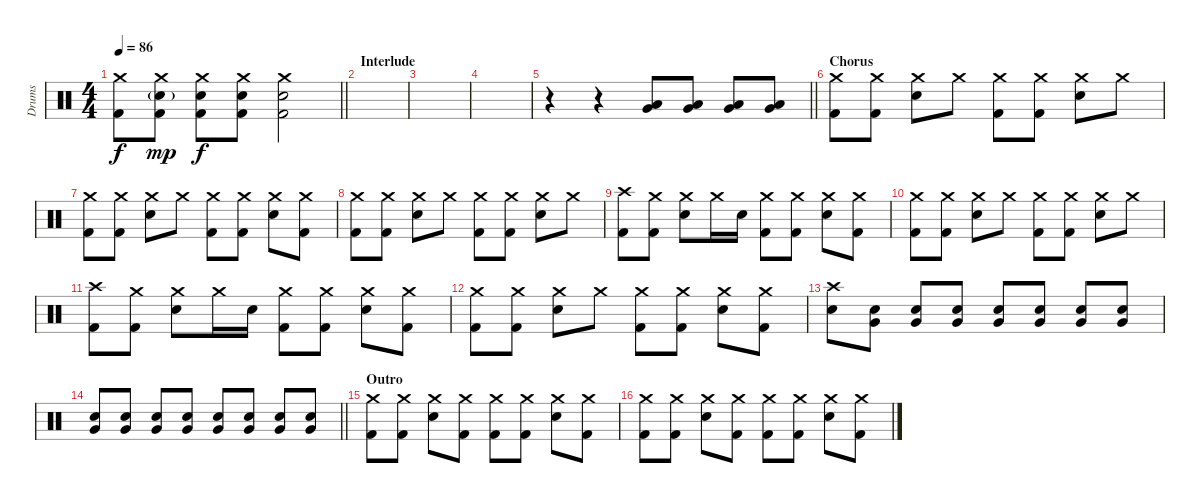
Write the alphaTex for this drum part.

\track ("Drums" "Drums") {instrument percussion}
\staff {score}
\articulation defaults
\ts (4 4)
\tempo 86
\clef neutral
\barLineRight lightlight
\ks c
("Crash medium (hit)" "Kick (hit) 2").8{dy f} ("Crash medium (hit)" "Electric Snare (hit)"{g} "Kick (hit) 2").8{dy mp} ("Crash medium (hit)" "Electric Snare (hit)" "Kick (hit) 2").8{dy f} ("Crash medium (hit)" "Electric Snare (hit)" "Kick (hit) 2").8 ("Crash medium (hit)" "Electric Snare (hit)" "Kick (hit) 2").2 |
\section ("" "Interlude")
|
|
|
\barLineRight lightlight
r.4 r.4 ("Low Tom (hit)" "Very Low Tom (hit)").8 ("Low Tom (hit)" "Very Low Tom (hit)").8 ("Low Tom (hit)" "Very Low Tom (hit)").8 ("Low Tom (hit)" "Very Low Tom (hit)").8 |
\section ("" "Chorus")
("Crash medium (hit)" "Kick (hit) 2").8 ("Crash medium (hit)" "Kick (hit) 2").8 ("Crash medium (hit)" "Electric Snare (hit)").8 "Crash medium (hit)".8 ("Crash medium (hit)" "Kick (hit) 2").8 ("Crash medium (hit)" "Kick (hit) 2").8 ("Crash medium (hit)" "Electric Snare (hit)").8 "Crash medium (hit)".8 |
("Crash medium (hit)" "Kick (hit) 2").8 ("Crash medium (hit)" "Kick (hit) 2").8 ("Crash medium (hit)" "Electric Snare (hit)").8 "Crash medium (hit)".8 ("Crash medium (hit)" "Kick (hit) 2").8 ("Crash medium (hit)" "Kick (hit) 2").8 ("Crash medium (hit)" "Electric Snare (hit)").8 ("Crash medium (hit)" "Kick (hit) 2").8 |
("Crash medium (hit)" "Kick (hit) 2").8 ("Crash medium (hit)" "Kick (hit) 2").8 ("Crash medium (hit)" "Electric Snare (hit)").8 "Crash medium (hit)".8 ("Crash medium (hit)" "Kick (hit) 2").8 ("Crash medium (hit)" "Kick (hit) 2").8 ("Crash medium (hit)" "Electric Snare (hit)").8 "Crash medium (hit)".8 |
("Crash high (hit)" "Kick (hit) 2").8 ("Crash medium (hit)" "Kick (hit) 2").8 ("Crash medium (hit)" "Electric Snare (hit)").8 "Crash medium (hit)".16 "Electric Snare (hit)".16 ("Crash medium (hit)" "Kick (hit) 2").8 ("Crash medium (hit)" "Kick (hit) 2").8 ("Crash medium (hit)" "Electric Snare (hit)").8 ("Crash medium (hit)" "Kick (hit) 2").8 |
("Crash medium (hit)" "Kick (hit) 2").8 ("Crash medium (hit)" "Kick (hit) 2").8 ("Crash medium (hit)" "Electric Snare (hit)").8 "Crash medium (hit)".8 ("Crash medium (hit)" "Kick (hit) 2").8 ("Crash medium (hit)" "Kick (hit) 2").8 ("Crash medium (hit)" "Electric Snare (hit)").8 "Crash medium (hit)".8 |
("Crash high (hit)" "Kick (hit) 2").8 ("Crash medium (hit)" "Kick (hit) 2").8 ("Crash medium (hit)" "Electric Snare (hit)").8 "Crash medium (hit)".16 "Electric Snare (hit)".16 ("Crash medium (hit)" "Kick (hit) 2").8 ("Crash medium (hit)" "Kick (hit) 2").8 ("Crash medium (hit)" "Electric Snare (hit)").8 ("Crash medium (hit)" "Kick (hit) 2").8 |
("Crash medium (hit)" "Kick (hit) 2").8 ("Crash medium (hit)" "Kick (hit) 2").8 ("Crash medium (hit)" "Electric Snare (hit)").8 "Crash medium (hit)".8 ("Crash medium (hit)" "Kick (hit) 2").8 ("Crash medium (hit)" "Kick (hit) 2").8 ("Crash medium (hit)" "Electric Snare (hit)").8 ("Crash medium (hit)" "Kick (hit) 2").8 |
("Crash high (hit)" "Electric Snare (hit)").8 ("Very Low Tom (hit)" "Electric Snare (hit)").8 ("Very Low Tom (hit)" "Electric Snare (hit)").8 ("Very Low Tom (hit)" "Electric Snare (hit)").8 ("Very Low Tom (hit)" "Electric Snare (hit)").8 ("Very Low Tom (hit)" "Electric Snare (hit)").8 ("Very Low Tom (hit)" "Electric Snare (hit)").8 ("Very Low Tom (hit)" "Electric Snare (hit)").8 |
\barLineRight lightlight
("Very Low Tom (hit)" "Electric Snare (hit)").8 ("Very Low Tom (hit)" "Electric Snare (hit)").8 ("Very Low Tom (hit)" "Electric Snare (hit)").8 ("Very Low Tom (hit)" "Electric Snare (hit)").8 ("Very Low Tom (hit)" "Electric Snare (hit)").8 ("Very Low Tom (hit)" "Electric Snare (hit)").8 ("Very Low Tom (hit)" "Electric Snare (hit)").8 ("Very Low Tom (hit)" "Electric Snare (hit)").8 |
\section ("" "Outro")
("Crash medium (hit)" "Kick (hit) 2").8 ("Crash medium (hit)" "Kick (hit) 2").8 ("Crash medium (hit)" "Electric Snare (hit)").8 ("Crash medium (hit)" "Kick (hit) 2").8 ("Crash medium (hit)" "Kick (hit) 2").8 ("Crash medium (hit)" "Kick (hit) 2").8 ("Crash medium (hit)" "Electric Snare (hit)").8 ("Crash medium (hit)" "Kick (hit) 2").8 |
("Crash medium (hit)" "Kick (hit) 2").8 ("Crash medium (hit)" "Kick (hit) 2").8 ("Crash medium (hit)" "Electric Snare (hit)").8 ("Crash medium (hit)" "Kick (hit) 2").8 ("Crash medium (hit)" "Kick (hit) 2").8 ("Crash medium (hit)" "Kick (hit) 2").8 ("Crash medium (hit)" "Electric Snare (hit)").8 ("Crash medium (hit)" "Kick (hit) 2").8
